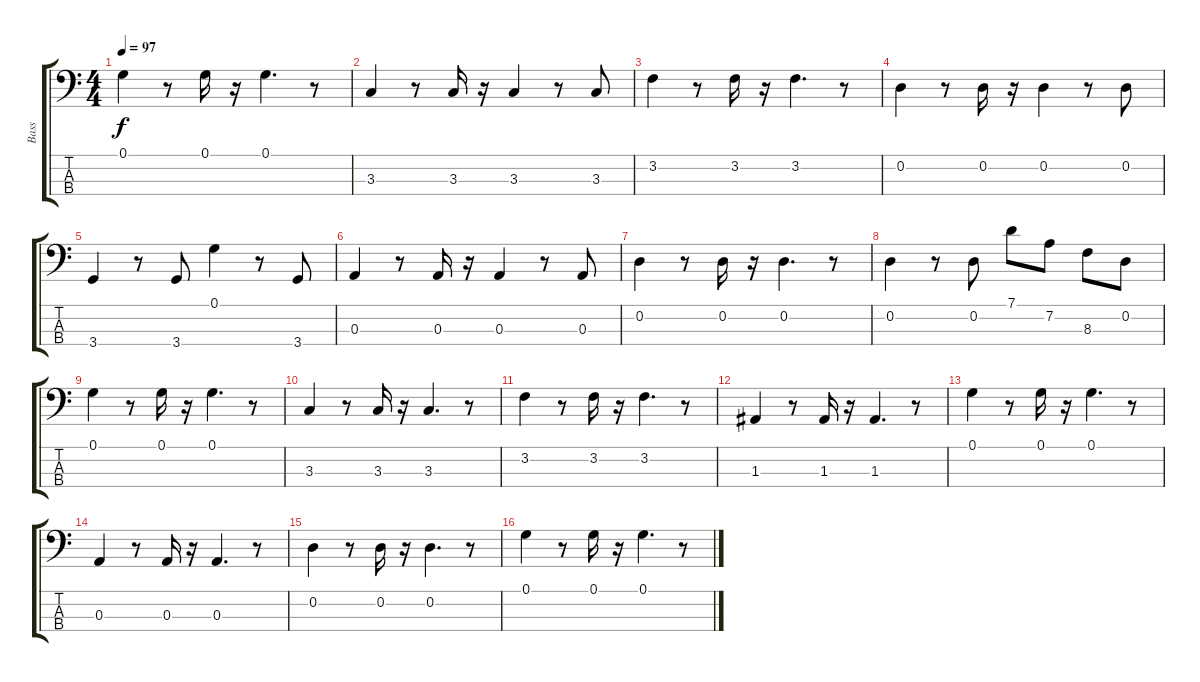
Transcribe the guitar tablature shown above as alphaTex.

\track ("Bass" "Bass") {instrument fretlessbass}
\staff {score tabs}
\tuning (G2 D2 A1 E1) {hide}
\ts (4 4)
\tempo 97
\clef f4
\ks c
0.1.4{dy f} r.8 0.1.16 r.16 0.1.4{d} r.8 |
3.3.4 r.8 3.3.16 r.16 3.3.4 r.8 3.3.8 |
3.2.4 r.8 3.2.16 r.16 3.2.4{d} r.8 |
0.2.4 r.8 0.2.16 r.16 0.2.4 r.8 0.2.8 |
3.4.4 r.8 3.4.8 0.1.4 r.8 3.4.8 |
0.3.4 r.8 0.3.16 r.16 0.3.4 r.8 0.3.8 |
0.2.4 r.8 0.2.16 r.16 0.2.4{d} r.8 |
0.2.4 r.8 0.2.8 7.1.8 7.2.8 8.3.8 0.2.8 |
0.1.4 r.8 0.1.16 r.16 0.1.4{d} r.8 |
3.3.4 r.8 3.3.16 r.16 3.3.4{d} r.8 |
3.2.4 r.8 3.2.16 r.16 3.2.4{d} r.8 |
1.3.4 r.8 1.3.16 r.16 1.3.4{d} r.8 |
0.1.4 r.8 0.1.16 r.16 0.1.4{d} r.8 |
0.3.4 r.8 0.3.16 r.16 0.3.4{d} r.8 |
0.2.4 r.8 0.2.16 r.16 0.2.4{d} r.8 |
0.1.4 r.8 0.1.16 r.16 0.1.4{d} r.8
